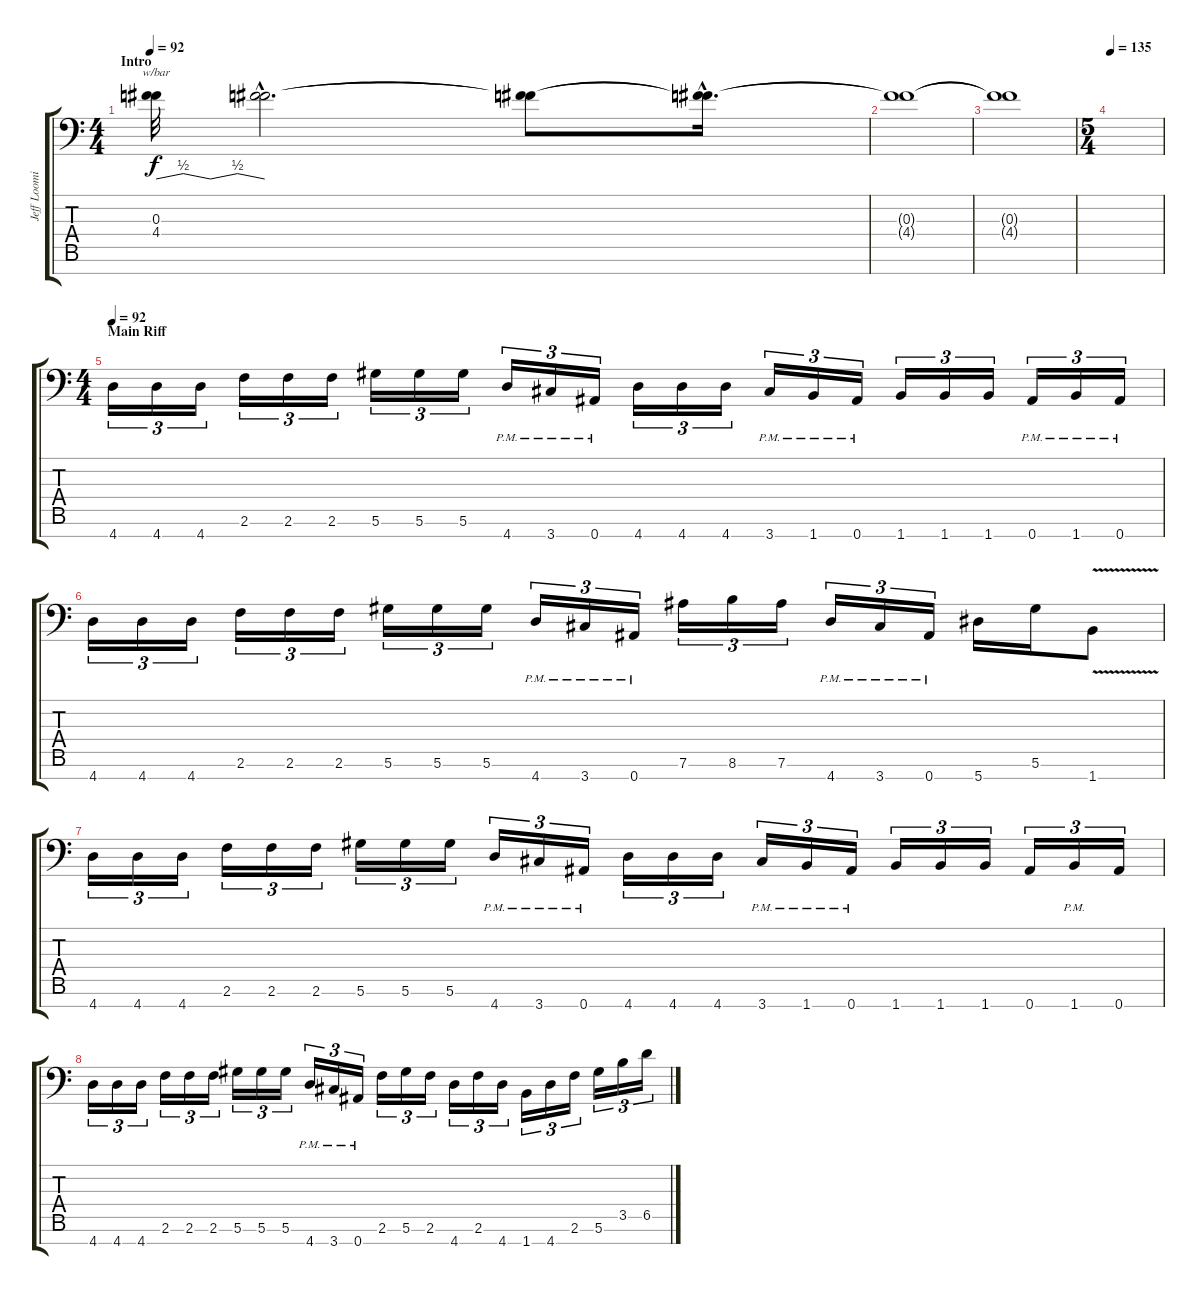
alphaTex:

\track ("Jeff Loomis Rythm" "Jeff Loomi") {instrument distortionguitar}
\staff {score tabs}
\tuning (Eb4 Bb3 Gb3 Db3 Ab2 Eb2 Bb1) {hide}
\ts (4 4)
\section ("" "Intro")
\tempo 92
\clef f4
\ks c
(0.3 4.4).32{tbe (custom default 0 0 15 2 30 0 45 2 60 0) dy f volume 1 instrument distortionguitar} (0.3{hac t} 4.4{hac t}).2{d volume 14} (0.3{t} 4.4{t}).8 (0.3{hac t} 4.4{hac t}).16{d} |
(0.3{t} 4.4{t}).1 |
(0.3{t} 4.4{t}).1 |
\ts (5 4)
\tempo 135
|
\ts (4 4)
\section ("" "Main Riff")
\tempo 92
4.7.16{tu (3 2)} 4.7.16{tu (3 2)} 4.7.16{tu (3 2)} 2.6.16{tu (3 2)} 2.6.16{tu (3 2)} 2.6.16{tu (3 2)} 5.6.16{tu (3 2)} 5.6.16{tu (3 2)} 5.6.16{tu (3 2)} 4.7{pm}.16{tu (3 2)} 3.7{pm}.16{tu (3 2)} 0.7{pm}.16{tu (3 2)} 4.7.16{tu (3 2)} 4.7.16{tu (3 2)} 4.7.16{tu (3 2)} 3.7{pm}.16{tu (3 2)} 1.7{pm}.16{tu (3 2)} 0.7{pm}.16{tu (3 2)} 1.7.16{tu (3 2)} 1.7.16{tu (3 2)} 1.7.16{tu (3 2)} 0.7{pm}.16{tu (3 2)} 1.7{pm}.16{tu (3 2)} 0.7{pm}.16{tu (3 2)} |
4.7.16{tu (3 2)} 4.7.16{tu (3 2)} 4.7.16{tu (3 2)} 2.6.16{tu (3 2)} 2.6.16{tu (3 2)} 2.6.16{tu (3 2)} 5.6.16{tu (3 2)} 5.6.16{tu (3 2)} 5.6.16{tu (3 2)} 4.7{pm}.16{tu (3 2)} 3.7{pm}.16{tu (3 2)} 0.7{pm}.16{tu (3 2)} 7.6.16{tu (3 2)} 8.6.16{tu (3 2)} 7.6.16{tu (3 2)} 4.7{pm}.16{tu (3 2)} 3.7{pm}.16{tu (3 2)} 0.7{pm}.16{tu (3 2)} 5.7.16 5.6.16 1.7{v}.8 |
4.7.16{tu (3 2)} 4.7.16{tu (3 2)} 4.7.16{tu (3 2)} 2.6.16{tu (3 2)} 2.6.16{tu (3 2)} 2.6.16{tu (3 2)} 5.6.16{tu (3 2)} 5.6.16{tu (3 2)} 5.6.16{tu (3 2)} 4.7{pm}.16{tu (3 2)} 3.7{pm}.16{tu (3 2)} 0.7{pm}.16{tu (3 2)} 4.7.16{tu (3 2)} 4.7.16{tu (3 2)} 4.7.16{tu (3 2)} 3.7{pm}.16{tu (3 2)} 1.7{pm}.16{tu (3 2)} 0.7{pm}.16{tu (3 2)} 1.7.16{tu (3 2)} 1.7.16{tu (3 2)} 1.7.16{tu (3 2)} 0.7.16{tu (3 2)} 1.7{pm}.16{tu (3 2)} 0.7.16{tu (3 2)} |
4.7.16{tu (3 2)} 4.7.16{tu (3 2)} 4.7.16{tu (3 2)} 2.6.16{tu (3 2)} 2.6.16{tu (3 2)} 2.6.16{tu (3 2)} 5.6.16{tu (3 2)} 5.6.16{tu (3 2)} 5.6.16{tu (3 2)} 4.7{pm}.16{tu (3 2)} 3.7{pm}.16{tu (3 2)} 0.7{pm}.16{tu (3 2)} 2.6.16{tu (3 2)} 5.6.16{tu (3 2)} 2.6.16{tu (3 2)} 4.7.16{tu (3 2)} 2.6.16{tu (3 2)} 4.7.16{tu (3 2)} 1.7.16{tu (3 2)} 4.7.16{tu (3 2)} 2.6.16{tu (3 2)} 5.6.16{tu (3 2)} 3.5.16{tu (3 2)} 6.5.16{tu (3 2)}
